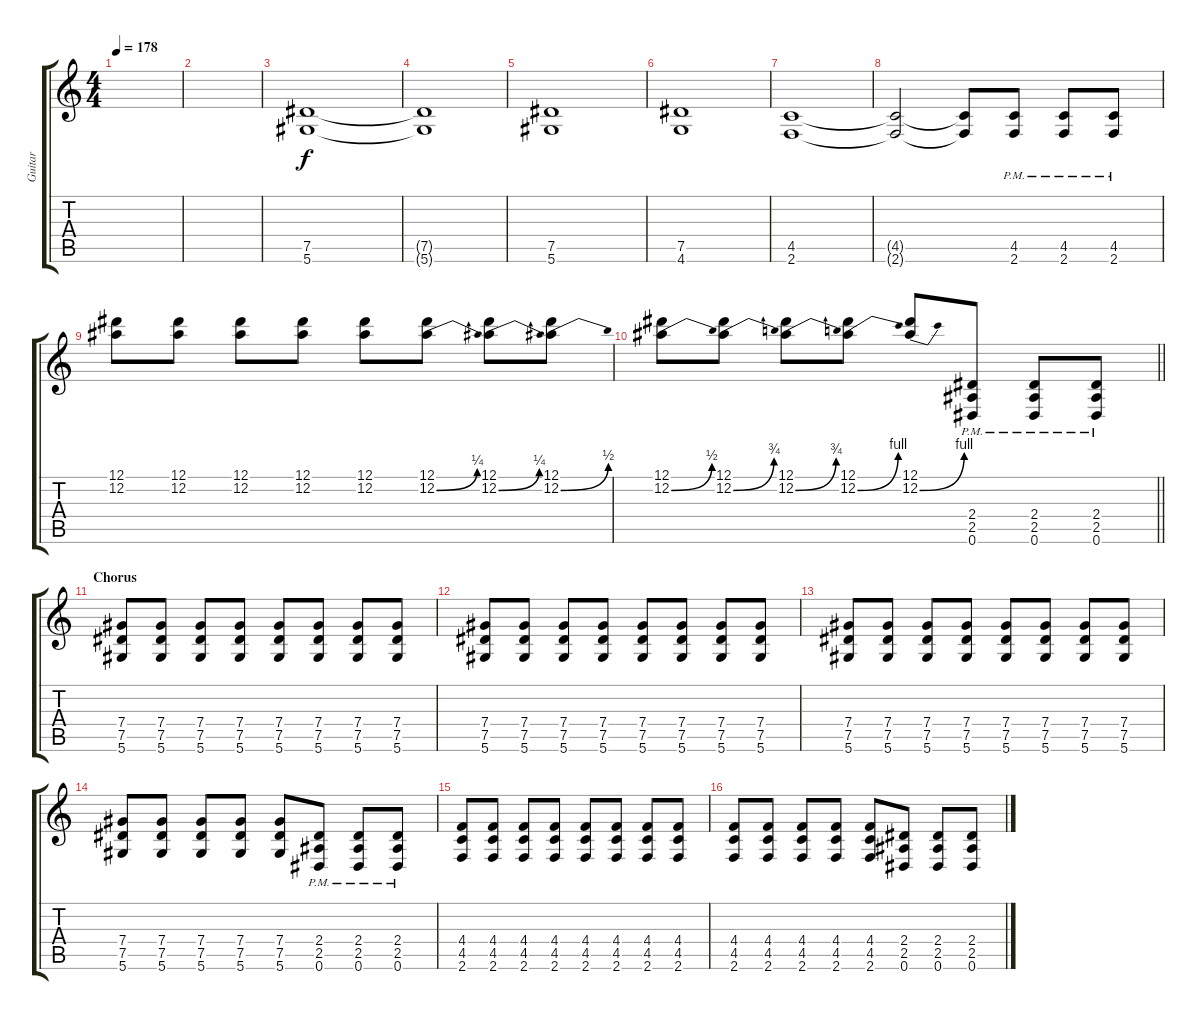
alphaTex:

\track ("Guitar" "Guitar") {instrument distortionguitar}
\staff {score tabs}
\tuning (Eb4 Bb3 Gb3 Db3 Ab2 Eb2) {hide}
\ts (4 4)
\tempo 178
\clef g2
\ks c
|
|
(7.5 5.6).1{volume 8} |
(7.5{t} 5.6{t}).1 |
(7.5 5.6).1 |
(7.5 4.6).1 |
(4.5 2.6).1 |
(4.5{t} 2.6{t}).2 (4.5{t} 2.6{t}).8 (4.5{pm} 2.6{pm}).8{volume 11 balance 8} (4.5{pm} 2.6{pm}).8 (4.5{pm} 2.6{pm}).8 |
(12.1 12.2).8 (12.1 12.2).8 (12.1 12.2).8 (12.1 12.2).8 (12.1 12.2).8 (12.1 12.2{be (bend 0 0 60 1)}).8 (12.1 12.2{be (bend 0 0 60 1)}).8 (12.1 12.2{be (bend 0 0 60 2)}).8 |
\barLineRight lightlight
(12.1 12.2{be (bend 0 0 60 2)}).8 (12.1 12.2{be (bend 0 0 60 3)}).8 (12.1 12.2{be (bend 0 0 60 3)}).8 (12.1 12.2{be (bend 0 0 60 4)}).8 (12.1 12.2{be (bend 0 0 60 4)}).8 (2.4{pm} 2.5{pm} 0.6{pm}).8 (2.4{pm} 2.5{pm} 0.6{pm}).8 (2.4{pm} 2.5{pm} 0.6{pm}).8 |
\section ("" "Chorus")
(7.4 7.5 5.6).8 (7.4 7.5 5.6).8 (7.4 7.5 5.6).8 (7.4 7.5 5.6).8 (7.4 7.5 5.6).8 (7.4 7.5 5.6).8 (7.4 7.5 5.6).8 (7.4 7.5 5.6).8 |
(7.4 7.5 5.6).8 (7.4 7.5 5.6).8 (7.4 7.5 5.6).8 (7.4 7.5 5.6).8 (7.4 7.5 5.6).8 (7.4 7.5 5.6).8 (7.4 7.5 5.6).8 (7.4 7.5 5.6).8 |
(7.4 7.5 5.6).8 (7.4 7.5 5.6).8 (7.4 7.5 5.6).8 (7.4 7.5 5.6).8 (7.4 7.5 5.6).8 (7.4 7.5 5.6).8 (7.4 7.5 5.6).8 (7.4 7.5 5.6).8 |
(7.4 7.5 5.6).8 (7.4 7.5 5.6).8 (7.4 7.5 5.6).8 (7.4 7.5 5.6).8 (7.4 7.5 5.6).8 (2.4{pm} 2.5{pm} 0.6{pm}).8 (2.4{pm} 2.5{pm} 0.6{pm}).8 (2.4{pm} 2.5{pm} 0.6{pm}).8 |
(4.4 4.5 2.6).8 (4.4 4.5 2.6).8 (4.4 4.5 2.6).8 (4.4 4.5 2.6).8 (4.4 4.5 2.6).8 (4.4 4.5 2.6).8 (4.4 4.5 2.6).8 (4.4 4.5 2.6).8 |
(4.4 4.5 2.6).8 (4.4 4.5 2.6).8 (4.4 4.5 2.6).8 (4.4 4.5 2.6).8 (4.4 4.5 2.6).8 (2.4 2.5 0.6).8 (2.4 2.5 0.6).8 (2.4 2.5 0.6).8
